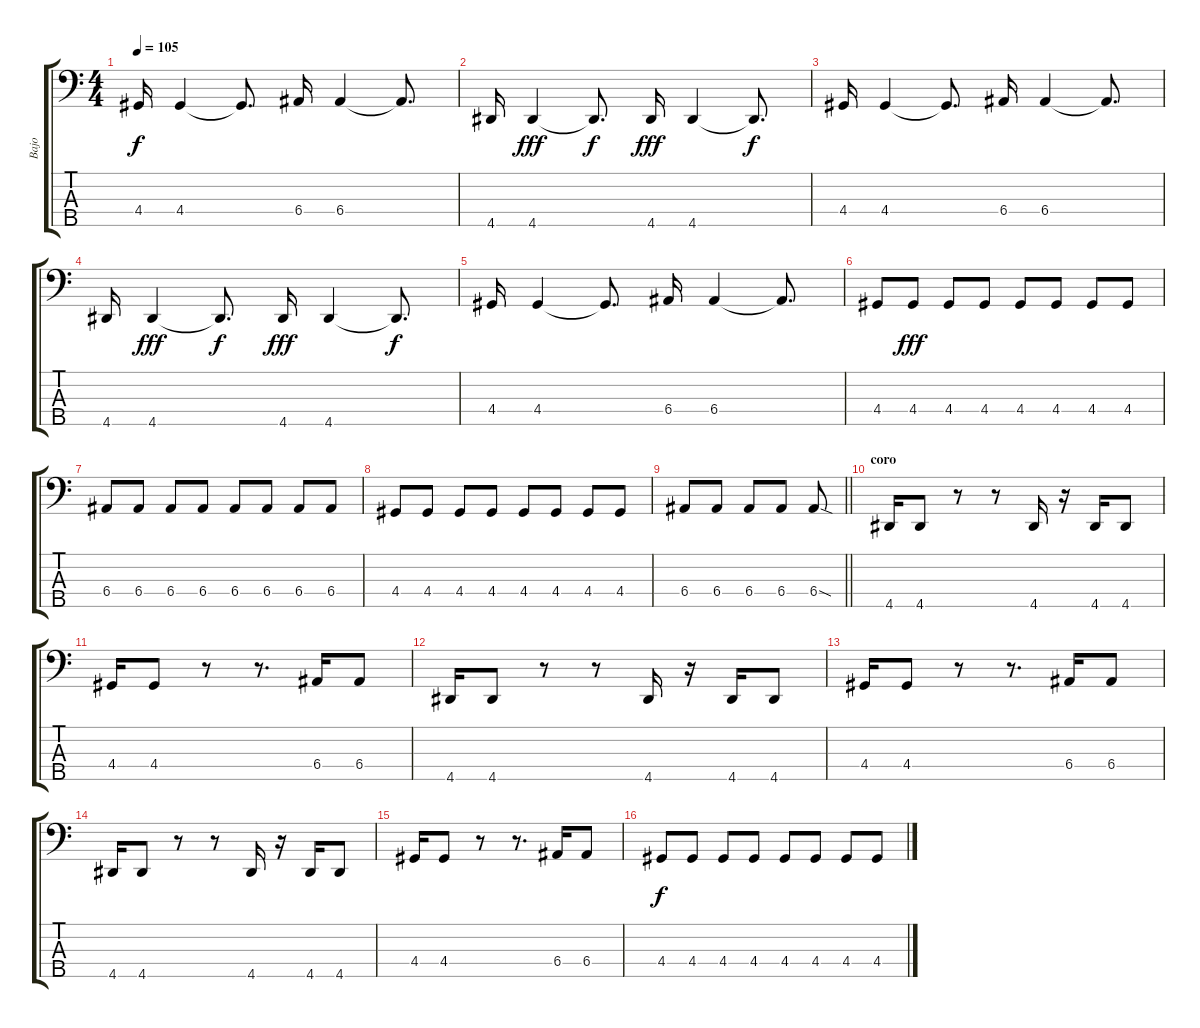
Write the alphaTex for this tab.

\track ("Bajo" "Bajo") {instrument electricbassfinger}
\staff {score tabs}
\tuning (G2 D2 A1 E1 B0) {hide}
\ts (4 4)
\tempo 105
\clef f4
\ks c
4.4.16{dy f} 4.4.4 4.4{t}.8{d} 6.4.16 6.4.4 6.4{t}.8{d} |
4.5.16 4.5.4{dy fff} 4.5{t}.8{d dy f} 4.5.16{dy fff} 4.5.4 4.5{t}.8{d dy f} |
4.4.16 4.4.4 4.4{t}.8{d} 6.4.16 6.4.4 6.4{t}.8{d} |
4.5.16 4.5.4{dy fff} 4.5{t}.8{d dy f} 4.5.16{dy fff} 4.5.4 4.5{t}.8{d dy f} |
4.4.16 4.4.4 4.4{t}.8{d} 6.4.16 6.4.4 6.4{t}.8{d} |
4.4.8 4.4.8{dy fff} 4.4.8 4.4.8 4.4.8 4.4.8 4.4.8 4.4.8 |
6.4.8 6.4.8 6.4.8 6.4.8 6.4.8 6.4.8 6.4.8 6.4.8 |
4.4.8 4.4.8 4.4.8 4.4.8 4.4.8 4.4.8 4.4.8 4.4.8 |
\barLineRight lightlight
6.4.8 6.4.8 6.4.8 6.4.8 6.4{sod}.8 |
\section ("" "coro")
4.5.16 4.5.8 r.8 r.8 4.5.16 r.16 4.5.16 4.5.8 |
4.4.16 4.4.8 r.8 r.8{d} 6.4.16 6.4.8 |
4.5.16 4.5.8 r.8 r.8 4.5.16 r.16 4.5.16 4.5.8 |
4.4.16 4.4.8 r.8 r.8{d} 6.4.16 6.4.8 |
4.5.16 4.5.8 r.8 r.8 4.5.16 r.16 4.5.16 4.5.8 |
4.4.16 4.4.8 r.8 r.8{d} 6.4.16 6.4.8 |
4.4.8{dy f} 4.4.8 4.4.8 4.4.8 4.4.8 4.4.8 4.4.8 4.4.8
